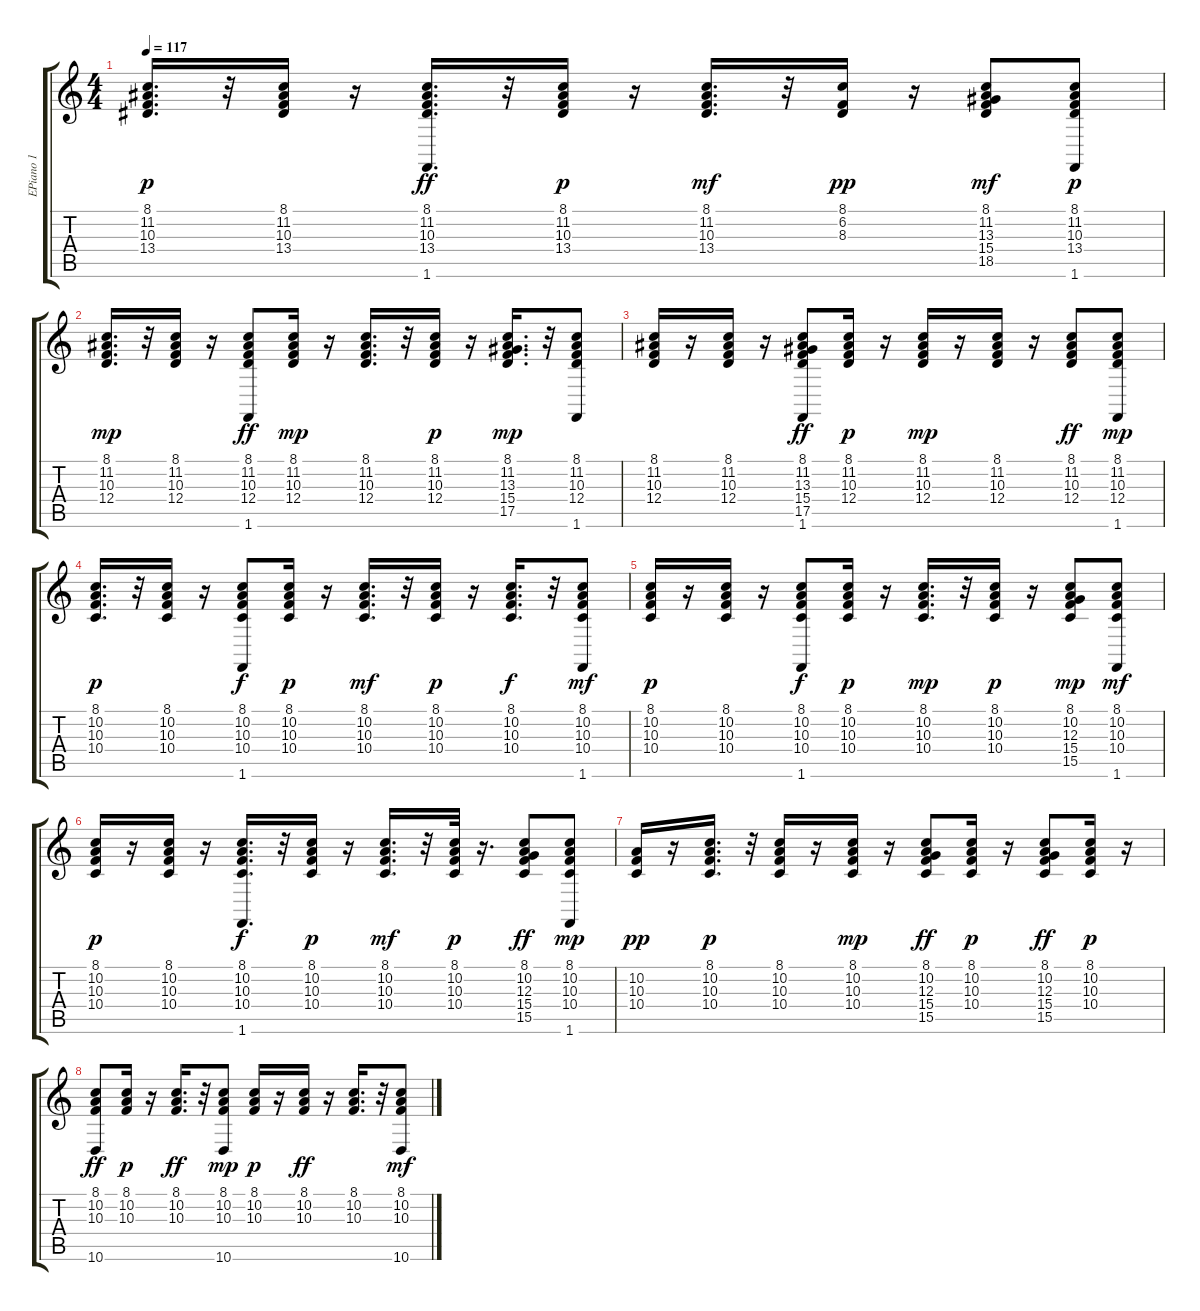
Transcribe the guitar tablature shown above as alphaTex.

\track ("EPiano 1" "EPiano 1") {instrument stringensemble1}
\staff {score tabs}
\tuning (E4 B3 G3 D3 A2 E2) {hide}
\ts (4 4)
\tempo 117
\clef g2
\ks c
(8.1 11.2 10.3 13.4).16{d dy p} r.32 (8.1 11.2 10.3 13.4).16 r.16 (8.1 11.2 10.3 13.4 1.6).16{d dy ff} r.32 (8.1 11.2 10.3 13.4).16{dy p} r.16 (8.1 11.2 10.3 13.4).16{d dy mf} r.32 (8.1 6.2 8.3).16{dy pp} r.16 (8.1 11.2 13.3 15.4 18.5).8{dy mf} (8.1 11.2 10.3 13.4 1.6).8{dy p} |
(8.1 11.2 10.3 12.4).16{d dy mp} r.32 (8.1 11.2 10.3 12.4).16 r.16 (8.1 11.2 10.3 12.4 1.6).8{dy ff} (8.1 11.2 10.3 12.4).16{dy mp} r.16 (8.1 11.2 10.3 12.4).16{d} r.32 (8.1 11.2 10.3 12.4).16{dy p} r.16 (8.1 11.2 13.3 15.4 17.5).16{d dy mp} r.32 (8.1 11.2 10.3 12.4 1.6).8 |
(8.1 11.2 10.3 12.4).16 r.16 (8.1 11.2 10.3 12.4).16 r.16 (8.1 11.2 13.3 15.4 17.5 1.6).8{dy ff} (8.1 11.2 10.3 12.4).16{dy p} r.16 (8.1 11.2 10.3 12.4).16{dy mp} r.16 (8.1 11.2 10.3 12.4).16 r.16 (8.1 11.2 10.3 12.4).8{dy ff} (8.1 11.2 10.3 12.4 1.6).8{dy mp} |
(8.1 10.2 10.3 10.4).16{d dy p} r.32 (8.1 10.2 10.3 10.4).16 r.16 (8.1 10.2 10.3 10.4 1.6).8{dy f} (8.1 10.2 10.3 10.4).16{dy p} r.16 (8.1 10.2 10.3 10.4).16{d dy mf} r.32 (8.1 10.2 10.3 10.4).16{dy p} r.16 (8.1 10.2 10.3 10.4).16{d dy f} r.32 (8.1 10.2 10.3 10.4 1.6).8{dy mf} |
(8.1 10.2 10.3 10.4).16{dy p} r.16 (8.1 10.2 10.3 10.4).16 r.16 (8.1 10.2 10.3 10.4 1.6).8{dy f} (8.1 10.2 10.3 10.4).16{dy p} r.16 (8.1 10.2 10.3 10.4).16{d dy mp} r.32 (8.1 10.2 10.3 10.4).16{dy p} r.16 (8.1 10.2 12.3 15.4 15.5).8{dy mp} (8.1 10.2 10.3 10.4 1.6).8{dy mf} |
(8.1 10.2 10.3 10.4).16{dy p} r.16 (8.1 10.2 10.3 10.4).16 r.16 (8.1 10.2 10.3 10.4 1.6).16{d dy f} r.32 (8.1 10.2 10.3 10.4).16{dy p} r.16 (8.1 10.2 10.3 10.4).16{d dy mf} r.32 (8.1 10.2 10.3 10.4).32{dy p} r.16{d} (8.1 10.2 12.3 15.4 15.5).8{dy ff} (8.1 10.2 10.3 10.4 1.6).8{dy mp} |
(10.2 10.3 10.4).16{dy pp} r.16 (8.1 10.2 10.3 10.4).16{d dy p} r.32 (8.1 10.2 10.3 10.4).16 r.16 (8.1 10.2 10.3 10.4).16{dy mp} r.16 (8.1 10.2 12.3 15.4 15.5).8{dy ff} (8.1 10.2 10.3 10.4).16{dy p} r.16 (8.1 10.2 12.3 15.4 15.5).8{dy ff} (8.1 10.2 10.3 10.4).16{dy p} r.16 |
(8.1 10.2 10.3 10.6).8{dy ff} (8.1 10.2 10.3).16{dy p} r.16 (8.1 10.2 10.3).16{d dy ff} r.32 (8.1 10.2 10.3 10.6).8{dy mp} (8.1 10.2 10.3).16{dy p} r.16 (8.1 10.2 10.3).16{dy ff} r.16 (8.1 10.2 10.3).16{d} r.32 (8.1 10.2 10.3 10.6).8{dy mf}
